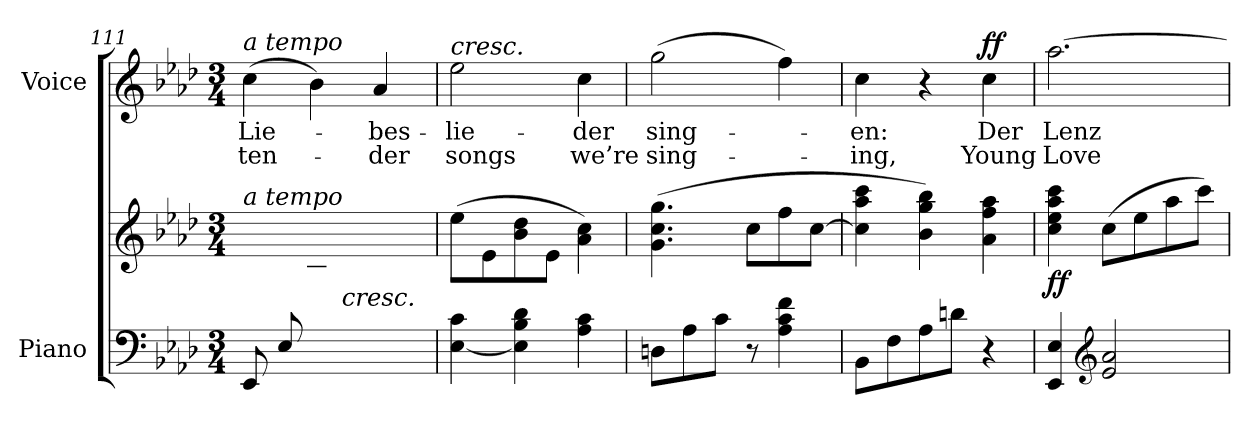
**kern	**kern	**dynam	**kern	**text	**text	**dynam
*part2	*part2	*part2	*part1	*part1	*part1	*part1
*staff3	*staff2	*staff2/3	*staff1	*staff1	*staff1	*staff1
*I"Piano	*	*	*I"Voice	*	*	*
*I'Pno	*	*	*	*	*	*
!!LO:PB:g=z
*clefF4	*clefG2	*	*clefG2	*	*	*
*k[b-e-a-d-]	*k[b-e-a-d-]	*	*k[b-e-a-d-]	*	*	*
*M3/4	*M3/4	*	*M3/4	*	*	*
*MM126	*MM126	*	*MM126	*	*	*
=111	=111	=111	=111	=111	=111	=111
*^	*	*	*	*	*	*
!	!	!	!	!LO:TX:a:i:t=a tempo	!	!	!
!	!	!LO:TX:a:i:t=a tempo	!	!	!	!	!
!	!	!	!	!	!LO:LY:b	!LO:LY:b	!
(>8EE-/L	2.ryy	4ryy	.	(>4cc\	Lie-	ten-	.
8E-/	.	.	.	.	.	.	.
2ryy	.	8c\	.	4b-\)	.	.	.
!	!	!LO:TX:b:i:t=cresc.	!	!	!	!	!
.	.	8e-\	.	.	.	.	.
!	!	!	!	!	!LO:LY:b	!LO:LY:b	!
.	.	8a-\	.	4a-/	-bes-	-der	.
.	.	8cc\J)	.	.	.	.	.
*v	*v	*	*	*	*	*	*
=112	=112	=112	=112	=112	=112	=112
!	!	!	!LO:TX:a:i:t=cresc.	!	!	!
!	!	!	!	!LO:LY:b	!LO:LY:b	!
[4E-\ 4c\	(>8ee-\L	.	2ee-\	-lie-	songs	.
.	8e-\	.	.	.	.	.
4E-\] 4B-\ 4d-\	8b-\ 8dd-\	.	.	.	.	.
.	8e-\J	.	.	.	.	.
!	!	!	!	!LO:LY:b	!LO:LY:b	!
4A-\ 4c\	4a-\ 4cc\)	.	4cc\	-der	we’re	.
=113	=113	=113	=113	=113	=113	=113
!	!	!	!	!LO:LY:b	!LO:LY:b	!
8Dn\L	(>4.g\ 4.cc\ 4.gg\	.	(>2gg\	sing-	sing-	.
8A-\	.	.	.	.	.	.
8c\J	.	.	.	.	.	.
8r	8cc\L	.	.	.	.	.
4A-\ 4c\ 4f\	8ff\	.	4ff\)	.	.	.
.	[8cc\J	.	.	.	.	.
=114	=114	=114	=114	=114	=114	=114
!	!	!	!	!LO:LY:b	!LO:LY:b	!
8BB-\L	4cc\] 4aa-\ 4ccc\	.	4cc\	-en:	-ing,	.
8F\	.	.	.	.	.	.
8A-\	4b-\ 4gg\ 4bb-\)	.	4r	.	.	.
8dn\J	.	.	.	.	.	.
!	!	!	!	!LO:LY:b	!LO:LY:b	!LO:DY:a
4r	4a-\ 4ff\ 4aa-\	.	4cc\	Der	Young	ff
=115	=115	=115	=115	=115	=115	=115
!	!	!LO:DY:b	!	!LO:LY:b	!LO:LY:b	!
4EE-/ 4E-/	4cc\ 4ee-\ 4aa-\ 4ccc\	ff	[2.aa-\	Lenz	Love	.
*clefG2	*	*	*	*	*	*
2e-/ 2a-/	(>8cc\L	.	.	.	.	.
.	8ee-\	.	.	.	.	.
.	8aa-\	.	.	.	.	.
.	8ccc\J)	.	.	.	.	.
=	=	=	=	=	=	=
*-	*-	*-	*-	*-	*-	*-
